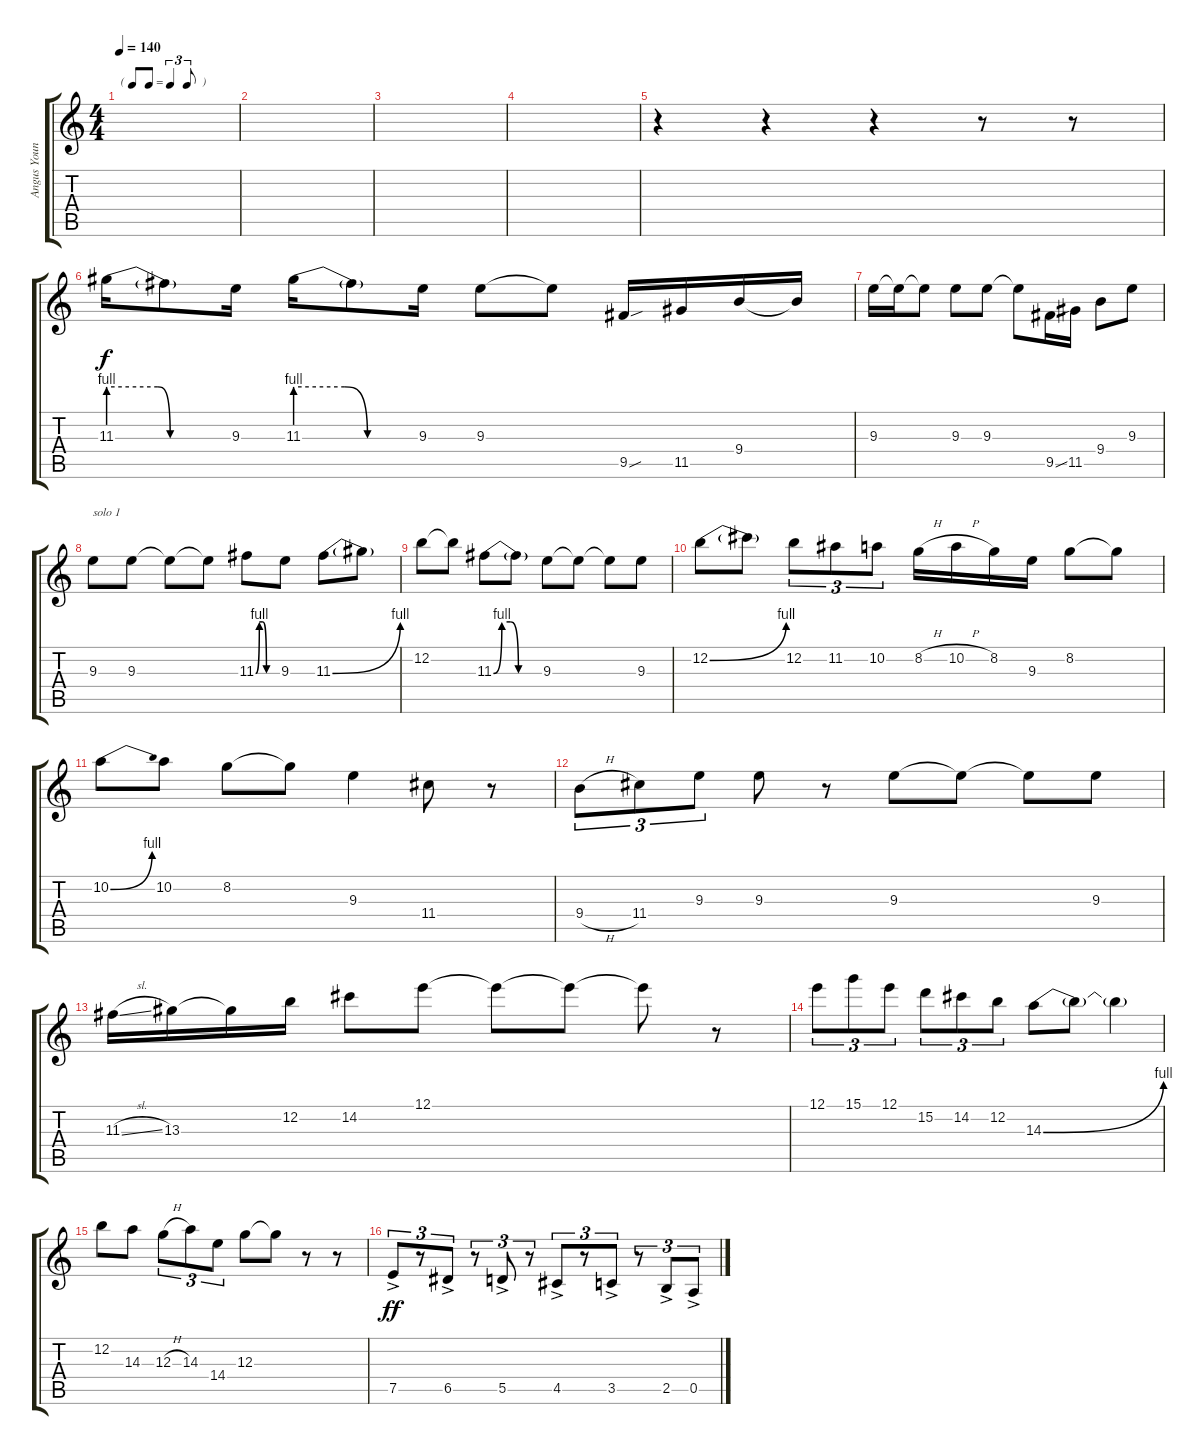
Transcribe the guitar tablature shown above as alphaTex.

\track ("Angus Young" "Angus Youn") {instrument distortionguitar}
\staff {score tabs}
\tuning (E4 B3 G3 D3 A2 E2) {hide}
\ts (4 4)
\tf triplet8th
\tempo 140
\clef g2
\ks c
|
|
|
|
r.4 r.4 r.4 r.8 r.8 |
11.3{be (custom 0 4 24 4 30 0 60 0)}.16 11.3{t}.8 9.3.16 11.3{be (custom 0 4 24 4 35 0 60 0)}.16 11.3{t}.8 9.3.16 9.3.8 9.3{t}.8 9.5{sou}.16 11.5.16 9.4.16 9.4{t}.16 |
9.3.16 9.3{t}.16 9.3{t}.8 9.3.8 9.3.8 9.3{t}.8 9.5{sou}.16 11.5.16 9.4.8 9.3.8 |
9.3.8{txt "solo 1"} 9.3.8 9.3{t}.8 9.3{t}.8 11.3{be (custom 0 0 10 4 20 4 30 0 60 0)}.8 9.3.8 11.3{be (bend 0 0 60 4)}.8 11.3{t}.8 |
12.2.8 12.2{t}.8 11.3{be (custom 0 0 10 4 20 4 30 0 60 0)}.8 11.3{t}.8 9.3.8 9.3{t}.8 9.3{t}.8 9.3.8 |
12.2{be (bend 0 0 60 4)}.8 12.2{t}.8 12.2.8{tu (3 2)} 11.2.8{tu (3 2)} 10.2.8{tu (3 2)} 8.2{h}.16 10.2{h}.16 8.2.16 9.3.16 8.2.8 8.2{t}.8 |
10.2{be (bend 0 0 60 4)}.8 10.2.8 8.2.8 8.2{t}.8 9.3.4 11.4.8 r.8 |
9.4{h}.8{tu (3 2)} 11.4.8{tu (3 2)} 9.3.8{tu (3 2)} 9.3.8 r.8 9.3.8 9.3{t}.8 9.3{t}.8 9.3.8 |
11.3{sl}.16 13.3.16 13.3{t}.16 12.2.16 14.2.8 12.1.8 12.1{t}.8 12.1{t}.8 12.1{t}.8 r.8 |
12.1.8{tu (3 2)} 15.1.8{tu (3 2)} 12.1.8{tu (3 2)} 15.2.8{tu (3 2)} 14.2.8{tu (3 2)} 12.2.8{tu (3 2)} 14.3{be (bend 0 0 60 4)}.8 14.3{t}.8 14.3{t}.4 |
12.2.8 14.3.8 12.3{h}.8{tu (3 2)} 14.3.8{tu (3 2)} 14.4.8{tu (3 2)} 12.3.8 12.3{t}.8 r.8 r.8 |
7.5{ac}.8{tu (3 2) dy ff} r.8{tu (3 2)} 6.5{ac}.8{tu (3 2)} r.8{tu (3 2)} 5.5{ac}.8{tu (3 2)} r.8{tu (3 2)} 4.5{ac}.8{tu (3 2)} r.8{tu (3 2)} 3.5{ac}.8{tu (3 2)} r.8{tu (3 2)} 2.5{ac}.8{tu (3 2)} 0.5{ac}.8{tu (3 2)}
